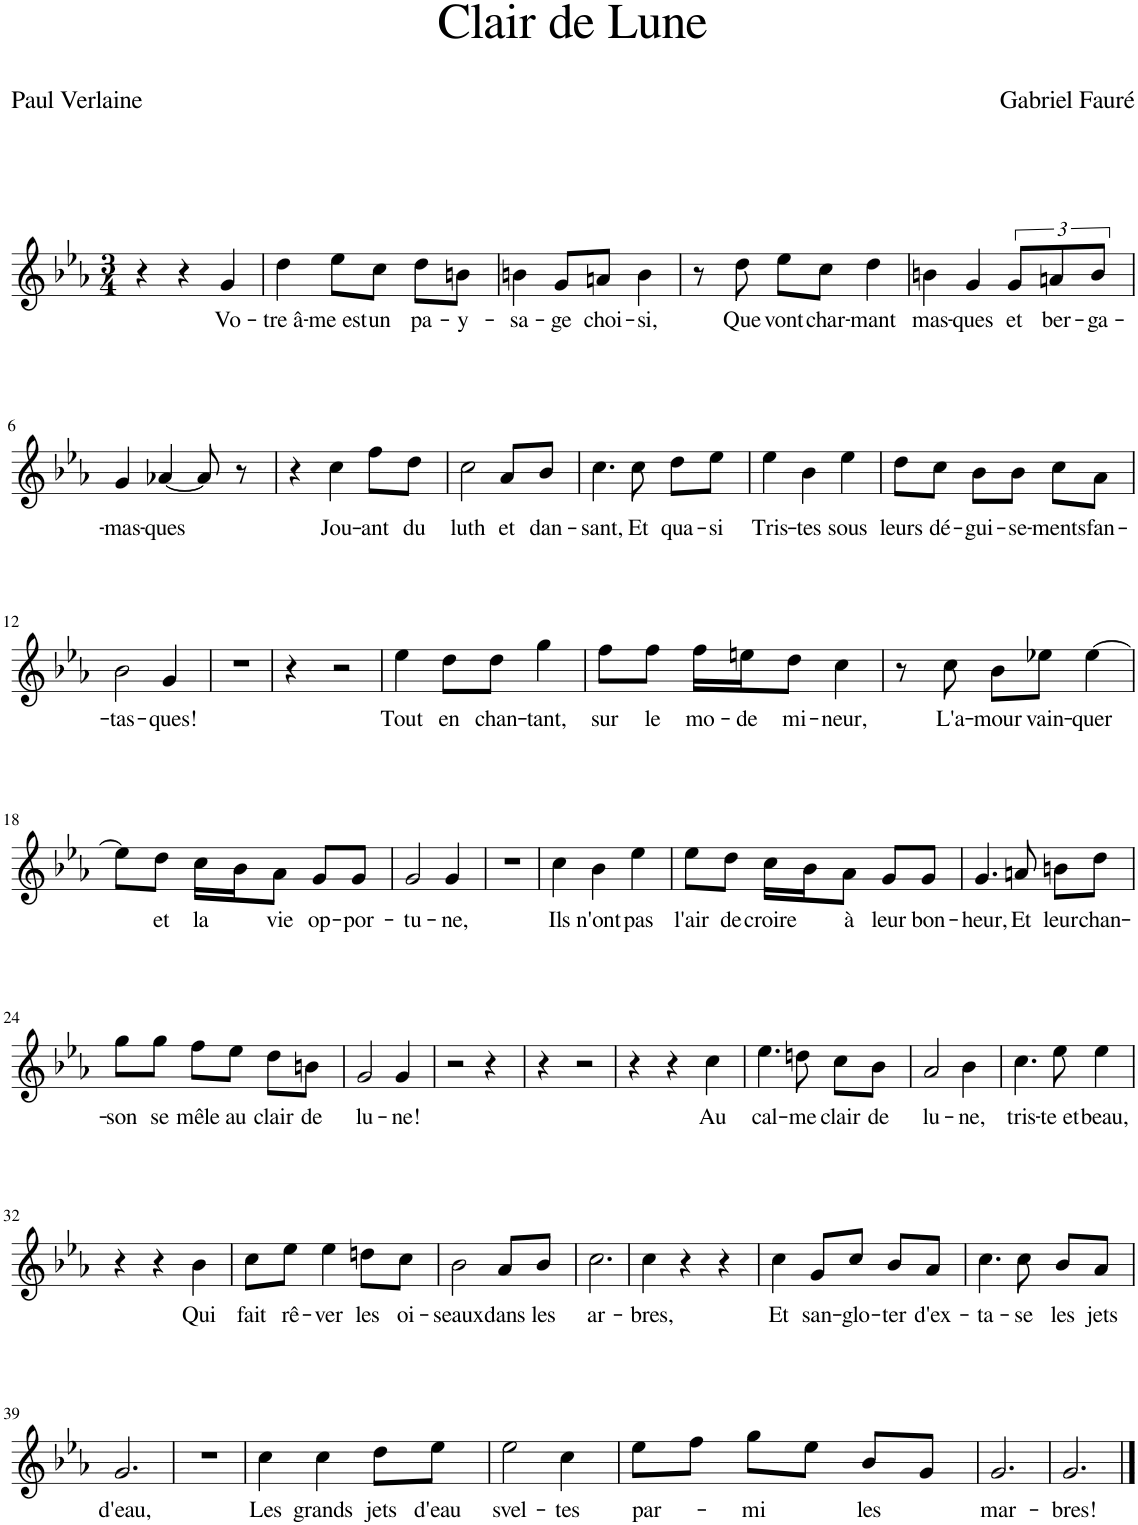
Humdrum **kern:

**kern	**text
*part1	*part1
*staff1	*staff1
*I"Piano	*
*I'Pno	*
*clefG2	*
*k[b-e-a-]	*
*M3/4	*
=1	=1
4r	.
4r	.
!	!LO:LY:b
4g/	Vo-
=2	=2
!	!LO:LY:b
4dd\	-tre â-
!	!LO:LY:b
8ee-\L	-me est
!	!LO:LY:b
8cc\J	un
!	!LO:LY:b
8dd\L	pa-
!	!LO:LY:b
8bn\J	-y-
=3	=3
!	!LO:LY:b
4bn\	-sa-
!	!LO:LY:b
8g/L	-ge
!	!LO:LY:b
8an/J	choi-
!	!LO:LY:b
4b\	-si,
=4	=4
8r	.
!	!LO:LY:b
8dd\	Que
!	!LO:LY:b
8ee-\L	vont
!	!LO:LY:b
8cc\J	char-
!	!LO:LY:b
4dd\	-mant
=5	=5
!	!LO:LY:b
4bn\	mas-
!	!LO:LY:b
4g/	-ques
!	!LO:LY:b
12g/L	et
!	!LO:LY:b
12an/	ber-
!	!LO:LY:b
12b/J	-ga-
!!LO:LB:g=z
=6	=6
!	!LO:LY:b
4g/	-mas-
!	!LO:LY:b
[4a-X/	-ques
8a-/]	.
8r	.
=7	=7
4r	.
!	!LO:LY:b
4cc\	Jou-
!	!LO:LY:b
8ff\L	-ant
!	!LO:LY:b
8dd\J	du
=8	=8
!	!LO:LY:b
2cc\	luth
!	!LO:LY:b
8a-/L	et
!	!LO:LY:b
8b-/J	dan-
=9	=9
!	!LO:LY:b
4.cc\	-sant,
!	!LO:LY:b
8cc\	Et
!	!LO:LY:b
8dd\L	qua-
!	!LO:LY:b
8ee-\J	-si
=10	=10
!	!LO:LY:b
4ee-\	Tris-
!	!LO:LY:b
4b-\	-tes
!	!LO:LY:b
4ee-\	sous
=11	=11
!	!LO:LY:b
8dd\L	leurs
!	!LO:LY:b
8cc\J	dé-
!	!LO:LY:b
8b-\L	-gui-
!	!LO:LY:b
8b-\J	-se-
!	!LO:LY:b
8cc\L	-ments
!	!LO:LY:b
8a-\J	fan-
!!LO:LB:g=z
=12	=12
!	!LO:LY:b
2b-\	-tas-
!	!LO:LY:b
4g/	-ques!
=13	=13
2.r	.
=14	=14
4r	.
2r	.
=15	=15
!	!LO:LY:b
4ee-\	Tout
!	!LO:LY:b
8dd\L	en
!	!LO:LY:b
8dd\J	chan-
!	!LO:LY:b
4gg\	-tant,
=16	=16
!	!LO:LY:b
8ff\L	sur
!	!LO:LY:b
8ff\J	le
!	!LO:LY:b
16ff\LL	mo-
!	!LO:LY:b
16een\J	-de
!	!LO:LY:b
8dd\J	mi-
!	!LO:LY:b
4cc\	-neur,
=17	=17
8r	.
!	!LO:LY:b
8cc\	L'a-
!	!LO:LY:b
8b-\L	-mour
!	!LO:LY:b
8ee-X\J	vain-
!	!LO:LY:b
[4ee-\	-quer
!!LO:LB:g=z
=18	=18
8ee-\L]	.
!	!LO:LY:b
8dd\J	et
!	!LO:LY:b
16cc\LL	la
16b-\J	.
!	!LO:LY:b
8a-\J	vie
!	!LO:LY:b
8g/L	op-
!	!LO:LY:b
8g/J	-por-
=19	=19
!	!LO:LY:b
2g/	-tu-
!	!LO:LY:b
4g/	-ne,
=20	=20
2.r	.
=21	=21
!	!LO:LY:b
4cc\	Ils
!	!LO:LY:b
4b-\	n'ont
!	!LO:LY:b
4ee-\	pas
=22	=22
!	!LO:LY:b
8ee-\L	l'air
!	!LO:LY:b
8dd\J	de
!	!LO:LY:b
16cc\LL	croire
16b-\J	.
!	!LO:LY:b
8a-\J	à
!	!LO:LY:b
8g/L	leur
!	!LO:LY:b
8g/J	bon-
=23	=23
!	!LO:LY:b
4.g/	-heur,
!	!LO:LY:b
8an/	Et
!	!LO:LY:b
8bn\L	leur
!	!LO:LY:b
8dd\J	chan-
!!LO:LB:g=z
=24	=24
!	!LO:LY:b
8gg\L	-son
!	!LO:LY:b
8gg\J	se
!	!LO:LY:b
8ff\L	mêle
!	!LO:LY:b
8ee-\J	au
!	!LO:LY:b
8dd\L	clair
!	!LO:LY:b
8bn\J	de
=25	=25
!	!LO:LY:b
2g/	lu-
!	!LO:LY:b
4g/	-ne!
=26	=26
2r	.
4r	.
=27	=27
4r	.
2r	.
=28	=28
4r	.
4r	.
!	!LO:LY:b
4cc\	Au
=29	=29
!	!LO:LY:b
4.ee-\	cal-
!	!LO:LY:b
8ddn\	-me
!	!LO:LY:b
8cc\L	clair
!	!LO:LY:b
8b-\J	de
=30	=30
!	!LO:LY:b
2a-/	lu-
!	!LO:LY:b
4b-\	-ne,
=31	=31
!	!LO:LY:b
4.cc\	tris-
!	!LO:LY:b
8ee-\	-te et
!	!LO:LY:b
4ee-\	beau,
!!LO:LB:g=z
=32	=32
4r	.
4r	.
!	!LO:LY:b
4b-\	Qui
=33	=33
!	!LO:LY:b
8cc\L	fait
!	!LO:LY:b
8ee-\J	rê-
!	!LO:LY:b
4ee-\	-ver
!	!LO:LY:b
8ddn\L	les
!	!LO:LY:b
8cc\J	oi-
=34	=34
!	!LO:LY:b
2b-\	-seaux
!	!LO:LY:b
8a-/L	dans
!	!LO:LY:b
8b-/J	les
=35	=35
!	!LO:LY:b
2.cc\	ar-
=36	=36
!	!LO:LY:b
4cc\	-bres,
4r	.
4r	.
=37	=37
!	!LO:LY:b
4cc\	Et
!	!LO:LY:b
8g/L	san-
!	!LO:LY:b
8cc/J	-glo-
!	!LO:LY:b
8b-/L	-ter
!	!LO:LY:b
8a-/J	d'ex-
=38	=38
!	!LO:LY:b
4.cc\	-ta-
!	!LO:LY:b
8cc\	-se
!	!LO:LY:b
8b-/L	les
!	!LO:LY:b
8a-/J	jets
!!LO:LB:g=z
=39	=39
!	!LO:LY:b
2.g/	d'eau,
=40	=40
2.r	.
=41	=41
!	!LO:LY:b
4cc\	Les
!	!LO:LY:b
4cc\	grands
!	!LO:LY:b
8dd\L	jets
!	!LO:LY:b
8ee-\J	d'eau
=42	=42
!	!LO:LY:b
2ee-\	svel-
!	!LO:LY:b
4cc\	-tes
=43	=43
!	!LO:LY:b
8ee-\L	par-
8ff\J	.
!	!LO:LY:b
8gg\L	-mi
8ee-\J	.
!	!LO:LY:b
8b-/L	les
8g/J	.
=44	=44
!	!LO:LY:b
2.g/	mar-
=45	=45
!	!LO:LY:b
2.g/	-bres!
==	==
*-	*-
